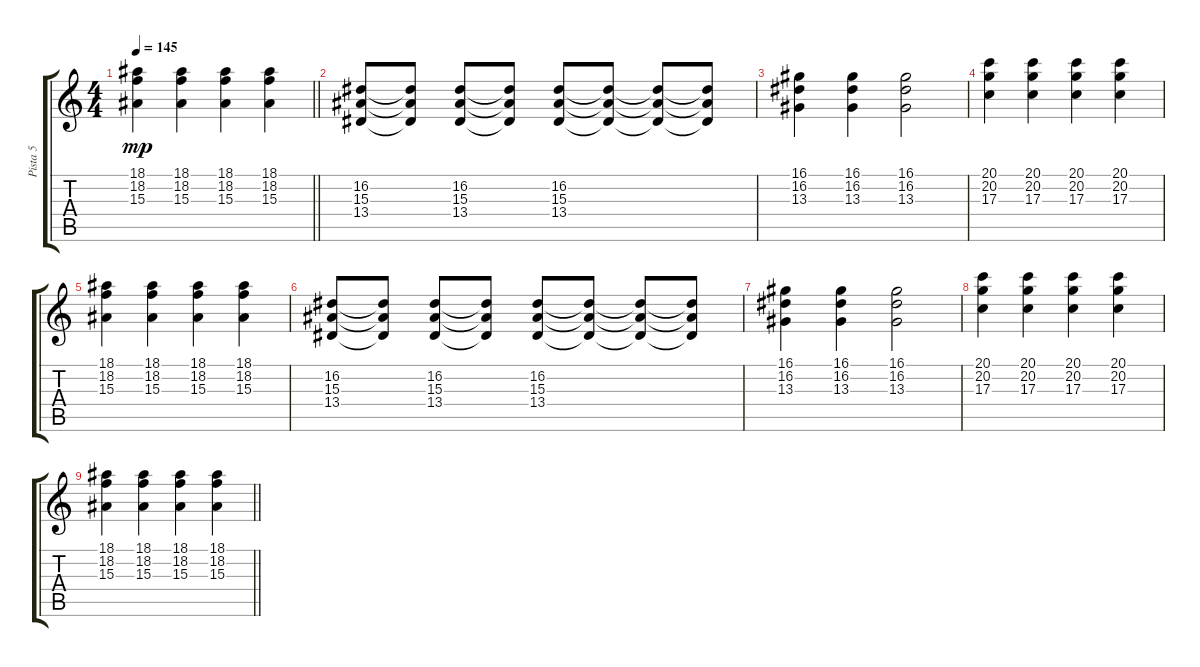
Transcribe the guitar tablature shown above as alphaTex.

\track ("Pista 5" "Pista 5") {instrument stringensemble1}
\staff {score tabs}
\tuning (E4 B3 G3 D3 A2 E2) {hide}
\ts (4 4)
\tempo 145
\clef g2
\barLineRight lightlight
\ks c
(18.1 18.2 15.3).4{dy mp} (18.1 18.2 15.3).4 (18.1 18.2 15.3).4 (18.1 18.2 15.3).4 |
(16.2 15.3 13.4).8 (16.2{t} 15.3{t} 13.4{t}).8 (16.2 15.3 13.4).8 (16.2{t} 15.3{t} 13.4{t}).8 (16.2 15.3 13.4).8 (16.2{t} 15.3{t} 13.4{t}).8 (16.2{t} 15.3{t} 13.4{t}).8 (16.2{t} 15.3{t} 13.4{t}).8 |
(16.1 16.2 13.3).4 (16.1 16.2 13.3).4 (16.1 16.2 13.3).2 |
(20.1 20.2 17.3).4 (20.1 20.2 17.3).4 (20.1 20.2 17.3).4 (20.1 20.2 17.3).4 |
(18.1 18.2 15.3).4 (18.1 18.2 15.3).4 (18.1 18.2 15.3).4 (18.1 18.2 15.3).4 |
(16.2 15.3 13.4).8 (16.2{t} 15.3{t} 13.4{t}).8 (16.2 15.3 13.4).8 (16.2{t} 15.3{t} 13.4{t}).8 (16.2 15.3 13.4).8 (16.2{t} 15.3{t} 13.4{t}).8 (16.2{t} 15.3{t} 13.4{t}).8 (16.2{t} 15.3{t} 13.4{t}).8 |
(16.1 16.2 13.3).4 (16.1 16.2 13.3).4 (16.1 16.2 13.3).2 |
(20.1 20.2 17.3).4 (20.1 20.2 17.3).4 (20.1 20.2 17.3).4 (20.1 20.2 17.3).4 |
\barLineRight lightlight
(18.1 18.2 15.3).4 (18.1 18.2 15.3).4 (18.1 18.2 15.3).4 (18.1 18.2 15.3).4
